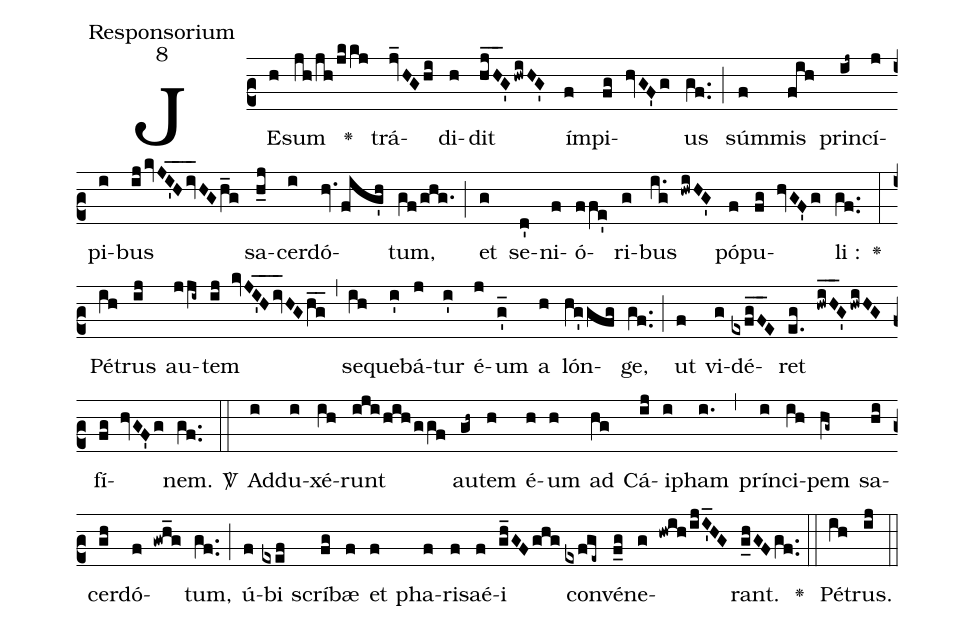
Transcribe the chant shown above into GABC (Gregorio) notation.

office-part:Responsorium;
mode:8;
%%
(c2) JE(h)sum(jh/jh/jkkj) <v>\greheightstar</v>() trá(jv_HGhi)di(h)dit(hjH__G'/hwiHG') ím(f)pi(fg !hvGF'g)us(gf..) (;) súm(f)mis(fih) prin(ij~)cí(j)pi(i)bus(ij/kvJI'_H_/iv_HGh_g) sa(h_j)cer(i)dó(hv./fig'h)tum,(gf/ghg.) (;) et(g) se(d')ni(f)ó(ffe')ri(g)bus(i.g !hwiHG') pó(f)pu(fg !hvGF'g)li :(gf..) <v>\greheightstar</v>(:) Pé(ih)trus(ij) au(jji~)tem(ij !kvJI'_H_/iv_HG/h_g_) (,) se(ih)que(i')bá(j)tur(i') é(j)um(g'_) a(h) lón(hg'gfg)ge,(gf..) (;) ut(f) vi(g)dé(exfgF__E)ret(e.g !hwi_H_G'/hwiHG) fí(fg !hvGF'g)nem.(gf..) <sp>V/</sp>(::) Ad(i)du(i)xé(ih)runt(iji/hih/ggf) au(gh~)tem(h) é(h)um(h) ad(hg) Cá(ij)i(i)pham(i.) (,) prín(i)ci(ih)pem(hg~) sa(hi)cer(gh)dó(f !gwh_g)tum,(gf..) (;) ú(f)bi(exef) scrí(fg)bæ(f) et(f) pha(f)ri(f)saé(f)i(gh_GF/ghg) con(exfge~)vé(f_g)ne(g !hwih/ijI'_HG)rant.(g_hGF/gf..) <v>\greheightstar</v>(::) Pé(ih)trus.(ij) (::)
